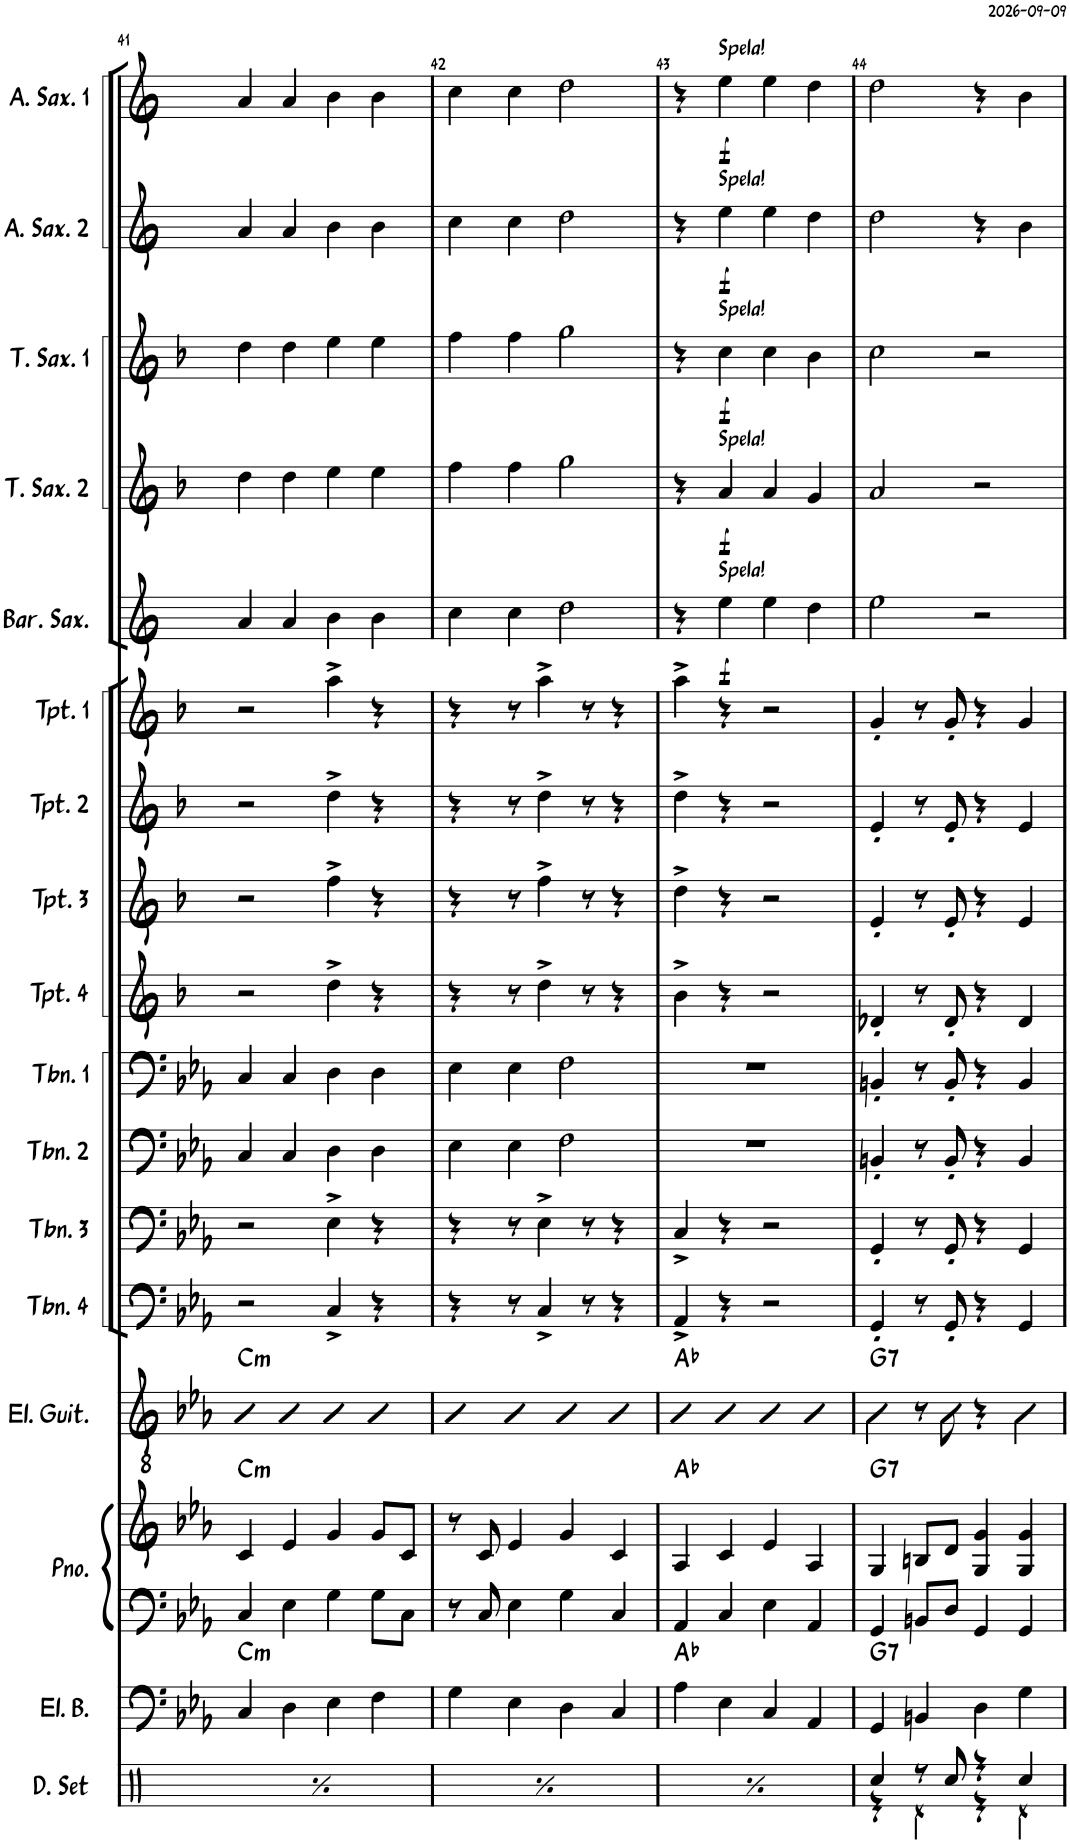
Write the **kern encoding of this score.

**kern	**kern	**harte	**kern	**kern	**harte	**kern	**harte	**kern	**kern	**kern	**kern	**kern	**kern	**kern	**kern	**kern	**dynam	**kern	**dynam	**kern	**dynam	**kern	**dynam	**kern	**dynam
*part17	*part16	*part16	*part15	*part15	*part15	*part14	*part14	*part13	*part12	*part11	*part10	*part9	*part8	*part7	*part6	*part5	*part5	*part4	*part4	*part3	*part3	*part2	*part2	*part1	*part1
*staff18	*staff17	*	*staff16	*staff15	*	*staff14	*	*staff13	*staff12	*staff11	*staff10	*staff9	*staff8	*staff7	*staff6	*staff5	*staff5	*staff4	*staff4	*staff3	*staff3	*staff2	*staff2	*staff1	*staff1
*I"Drumset	*I"Electric Bass	*	*I"Piano	*	*	*I"Electric Guitar	*	*I"Trombone 4	*I"Trombone 3	*I"Trombone 2	*I"Trombone 1	*I"Trumpet 4	*I"Trumpet 3	*I"Trumpet 2	*I"Trumpet 1	*I"Baritone Saxophone	*	*I"Tenor Saxophone 2	*	*I"Tenor Saxophone 1	*	*I"Alto Saxophone 2	*	*I"Alto Saxophone 1	*
*I'D. Set	*I'El. B.	*	*I'Pno.	*	*	*I'El. Guit.	*	*I'Tbn. 4	*I'Tbn. 3	*I'Tbn. 2	*I'Tbn. 1	*I'Tpt. 4	*I'Tpt. 3	*I'Tpt. 2	*I'Tpt. 1	*I'Bar. Sax.	*	*I'T. Sax. 2	*	*I'T. Sax. 1	*	*I'A. Sax. 2	*	*I'A. Sax. 1	*
!!LO:PB:g=z
*clefX	*clefF4	*	*clefF4	*clefG2	*	*clefGv2	*	*clefF4	*clefF4	*clefF4	*clefF4	*clefG2	*clefG2	*clefG2	*clefG2	*clefG2	*	*clefG2	*	*clefG2	*	*clefG2	*	*clefG2	*
*	*Trd7c12	*	*	*	*	*	*	*	*	*	*	*Trd1c2	*Trd1c2	*Trd1c2	*Trd1c2	*Trd12c21	*	*Trd8c14	*	*Trd8c14	*	*Trd5c9	*	*Trd5c9	*
*k[]	*k[b-e-a-]	*	*k[b-e-a-]	*k[b-e-a-]	*	*k[b-e-a-]	*	*k[b-e-a-]	*k[b-e-a-]	*k[b-e-a-]	*k[b-e-a-]	*k[b-]	*k[b-]	*k[b-]	*k[b-]	*k[]	*	*k[b-]	*	*k[b-]	*	*k[]	*	*k[]	*
*M4/4	*M4/4	*	*M4/4	*M4/4	*	*M4/4	*	*M4/4	*M4/4	*M4/4	*M4/4	*M4/4	*M4/4	*M4/4	*M4/4	*M4/4	*	*M4/4	*	*M4/4	*	*M4/4	*	*M4/4	*
=41	=41	=41	=41	=41	=41	=41	=41	=41	=41	=41	=41	=41	=41	=41	=41	=41	=41	=41	=41	=41	=41	=41	=41	=41	=41
*^	*	*	*	*	*	*	*	*	*	*	*	*	*	*	*	*	*	*	*	*	*	*	*	*	*
!	!	!	!LO:H:kt=m	!	!	!LO:H:kt=m	!	!LO:H:kt=m	!	!	!	!	!	!	!	!	!	!	!	!	!	!	!	!	!	!
4Rff/	4r	4C/	C:min	4C/	4c/	C:min	4B-	C:min	2r	2r	4C/	4C/	2r	2r	2r	2r	4a/	.	4dd\	.	4dd\	.	4a/	.	4a/	.
8Rff/L	4Rd\	4D\	.	4E-\	4e-/	.	4B-	.	.	.	4C/	4C/	.	.	.	.	4a/	.	4dd\	.	4dd\	.	4a/	.	4a/	.
8Rff/J	.	.	.	.	.	.	.	.	.	.	.	.	.	.	.	.	.	.	.	.	.	.	.	.	.	.
4Rff/	4r	4E-\	.	4G\	4g/	.	4B-	.	4C^/	4E-^\	4D\	4D\	4dd^\	4ff^\	4dd^\	4aa^\	4b\	.	4ee\	.	4ee\	.	4b\	.	4b\	.
8Rff/L	4Rd\	4F\	.	8G\L	8g/L	.	4B-	.	4r	4r	4D\	4D\	4r	4r	4r	4r	4b\	.	4ee\	.	4ee\	.	4b\	.	4b\	.
8Rff/J	.	.	.	8C\J	8c/J	.	.	.	.	.	.	.	.	.	.	.	.	.	.	.	.	.	.	.	.	.
=42	=42	=42	=42	=42	=42	=42	=42	=42	=42	=42	=42	=42	=42	=42	=42	=42	=42	=42	=42	=42	=42	=42	=42	=42	=42	=42
4Rff/	4r	4G\	.	8r	8r	.	4B-	.	4r	4r	4E-\	4E-\	4r	4r	4r	4r	4cc\	.	4ff\	.	4ff\	.	4cc\	.	4cc\	.
.	.	.	.	8C/	8c/	.	.	.	.	.	.	.	.	.	.	.	.	.	.	.	.	.	.	.	.	.
8Rff/L	4Rd\	4E-\	.	4E-\	4e-/	.	4B-	.	8r	8r	4E-\	4E-\	8r	8r	8r	8r	4cc\	.	4ff\	.	4ff\	.	4cc\	.	4cc\	.
8Rff/J	.	.	.	.	.	.	.	.	4C^/	4E-^\	.	.	4dd^\	4ff^\	4dd^\	4aa^\	.	.	.	.	.	.	.	.	.	.
4Rff/	4r	4D\	.	4G\	4g/	.	4B-	.	.	.	2F\	2F\	.	.	.	.	2dd\	.	2gg\	.	2gg\	.	2dd\	.	2dd\	.
.	.	.	.	.	.	.	.	.	8r	8r	.	.	8r	8r	8r	8r	.	.	.	.	.	.	.	.	.	.
8Rff/L	4Rd\	4C/	.	4C/	4c/	.	4B-	.	4r	4r	.	.	4r	4r	4r	4r	.	.	.	.	.	.	.	.	.	.
8Rff/J	.	.	.	.	.	.	.	.	.	.	.	.	.	.	.	.	.	.	.	.	.	.	.	.	.	.
=43	=43	=43	=43	=43	=43	=43	=43	=43	=43	=43	=43	=43	=43	=43	=43	=43	=43	=43	=43	=43	=43	=43	=43	=43	=43	=43
4Rff/	4r	4A-\	Ab:maj	4AA-/	4A-/	Ab:maj	4B-	Ab:maj	4AA-^/	4C^/	1r	1r	4b-^\	4dd^\	4dd^\	4aa^\	4r	.	4r	.	4r	.	4r	.	4r	.
!	!	!	!	!	!	!	!	!	!	!	!	!	!	!	!	!	!	!	!	!	!	!	!	!	!LO:TX:a:t=Spela!	!
!	!	!	!	!	!	!	!	!	!	!	!	!	!	!	!	!	!	!	!	!	!	!	!LO:TX:a:t=Spela!	!	!	!
!	!	!	!	!	!	!	!	!	!	!	!	!	!	!	!	!	!	!	!	!	!LO:TX:a:t=Spela!	!	!	!	!	!
!	!	!	!	!	!	!	!	!	!	!	!	!	!	!	!	!	!	!	!LO:TX:a:t=Spela!	!	!	!	!	!	!	!
!	!	!	!	!	!	!	!	!	!	!	!	!	!	!	!	!	!LO:TX:a:t=Spela!	!	!	!	!	!	!	!	!	!
!	!	!	!	!	!	!	!	!	!	!	!	!	!	!	!	!	!	!LO:DY:b	!	!LO:DY:b	!	!LO:DY:b	!	!LO:DY:b	!	!LO:DY:b
8Rff/L	4Rd\	4E-\	.	4C/	4c/	.	4B-	.	4r	4r	.	.	4r	4r	4r	4r	4ee\	f	4a/	f	4cc\	f	4ee\	f	4ee\	f
8Rff/J	.	.	.	.	.	.	.	.	.	.	.	.	.	.	.	.	.	.	.	.	.	.	.	.	.	.
4Rff/	4r	4C/	.	4E-\	4e-/	.	4B-	.	2r	2r	.	.	2r	2r	2r	2r	4ee\	.	4a/	.	4cc\	.	4ee\	.	4ee\	.
8Rff/L	4Rd\	4AA-/	.	4AA-/	4A-/	.	4B-	.	.	.	.	.	.	.	.	.	4dd\	.	4g/	.	4b-\	.	4dd\	.	4dd\	.
8Rff/J	.	.	.	.	.	.	.	.	.	.	.	.	.	.	.	.	.	.	.	.	.	.	.	.	.	.
=44	=44	=44	=44	=44	=44	=44	=44	=44	=44	=44	=44	=44	=44	=44	=44	=44	=44	=44	=44	=44	=44	=44	=44	=44	=44	=44
!	!	!	!LO:H:kt=7	!	!	!LO:H:kt=7	!	!LO:H:kt=7	!	!	!	!	!	!	!	!	!	!	!	!	!	!	!	!	!	!
4Rcc/	4r	4GG/	G:7	4GG/	4G/	G:7	4G\	G:7	4GG'/	4GG'/	4BBn'/	4BBn'/	4d-X'/	4e'/	4e'/	4g'/	2ee\	.	2a/	.	2cc\	.	2dd\	.	2dd\	.
8r	4Rd\	4BBn/	.	8BBn/L	8Bn/L	.	8r	.	8r	8r	8r	8r	8r	8r	8r	8r	.	.	.	.	.	.	.	.	.	.
8Rcc/	.	.	.	8D/J	8d/J	.	8G\	.	8GG'/	8GG'/	8BB'/	8BB'/	8d-'/	8e'/	8e'/	8g'/	.	.	.	.	.	.	.	.	.	.
4r	4r	4D\	.	4GG/	4G/ 4g/	.	4r	.	4r	4r	4r	4r	4r	4r	4r	4r	2r	.	2r	.	2r	.	4r	.	4r	.
4Rcc/	4Rd\	4G\	.	4GG/	4G/ 4g/	.	4G\	.	4GG/	4GG/	4BB/	4BB/	4d-/	4e/	4e/	4g/	.	.	.	.	.	.	4b\	.	4b\	.
*v	*v	*	*	*	*	*	*	*	*	*	*	*	*	*	*	*	*	*	*	*	*	*	*	*	*	*
=	=	=	=	=	=	=	=	=	=	=	=	=	=	=	=	=	=	=	=	=	=	=	=	=	=
*-	*-	*-	*-	*-	*-	*-	*-	*-	*-	*-	*-	*-	*-	*-	*-	*-	*-	*-	*-	*-	*-	*-	*-	*-	*-
